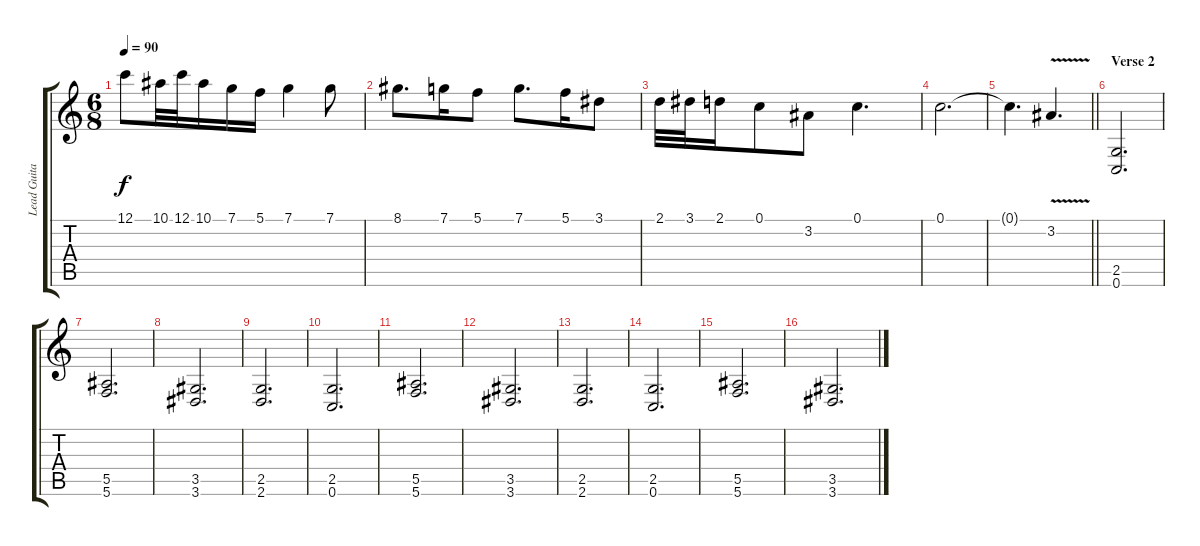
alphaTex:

\track ("Lead Guitar" "Lead Guita") {instrument distortionguitar}
\staff {score tabs}
\tuning (C4 G3 Eb3 Bb2 F2 C2) {hide}
\ts (6 8)
\tempo 90
\clef g2
\ks c
12.1.8{dy f} 10.1.32 12.1.32 10.1.16 7.1.16 5.1.16 7.1.4 7.1.8 |
8.1.8{d} 7.1.16 5.1.8 7.1.8{d} 5.1.16 3.1.8 |
2.1.32 3.1.32 2.1.16 0.1.8 3.2.8 0.1.4{d} |
0.1.2{d} |
\barLineRight lightlight
0.1{t}.4{d} 3.2{v}.4{d instrument guitarharmonics} |
\section ("" "Verse 2")
(2.5 0.6).2{d instrument distortionguitar} |
(5.5 5.6).2{d} |
(3.5 3.6).2{d} |
(2.5 2.6).2{d} |
(2.5 0.6).2{d} |
(5.5 5.6).2{d} |
(3.5 3.6).2{d} |
(2.5 2.6).2{d} |
(2.5 0.6).2{d} |
(5.5 5.6).2{d} |
(3.5 3.6).2{d}
